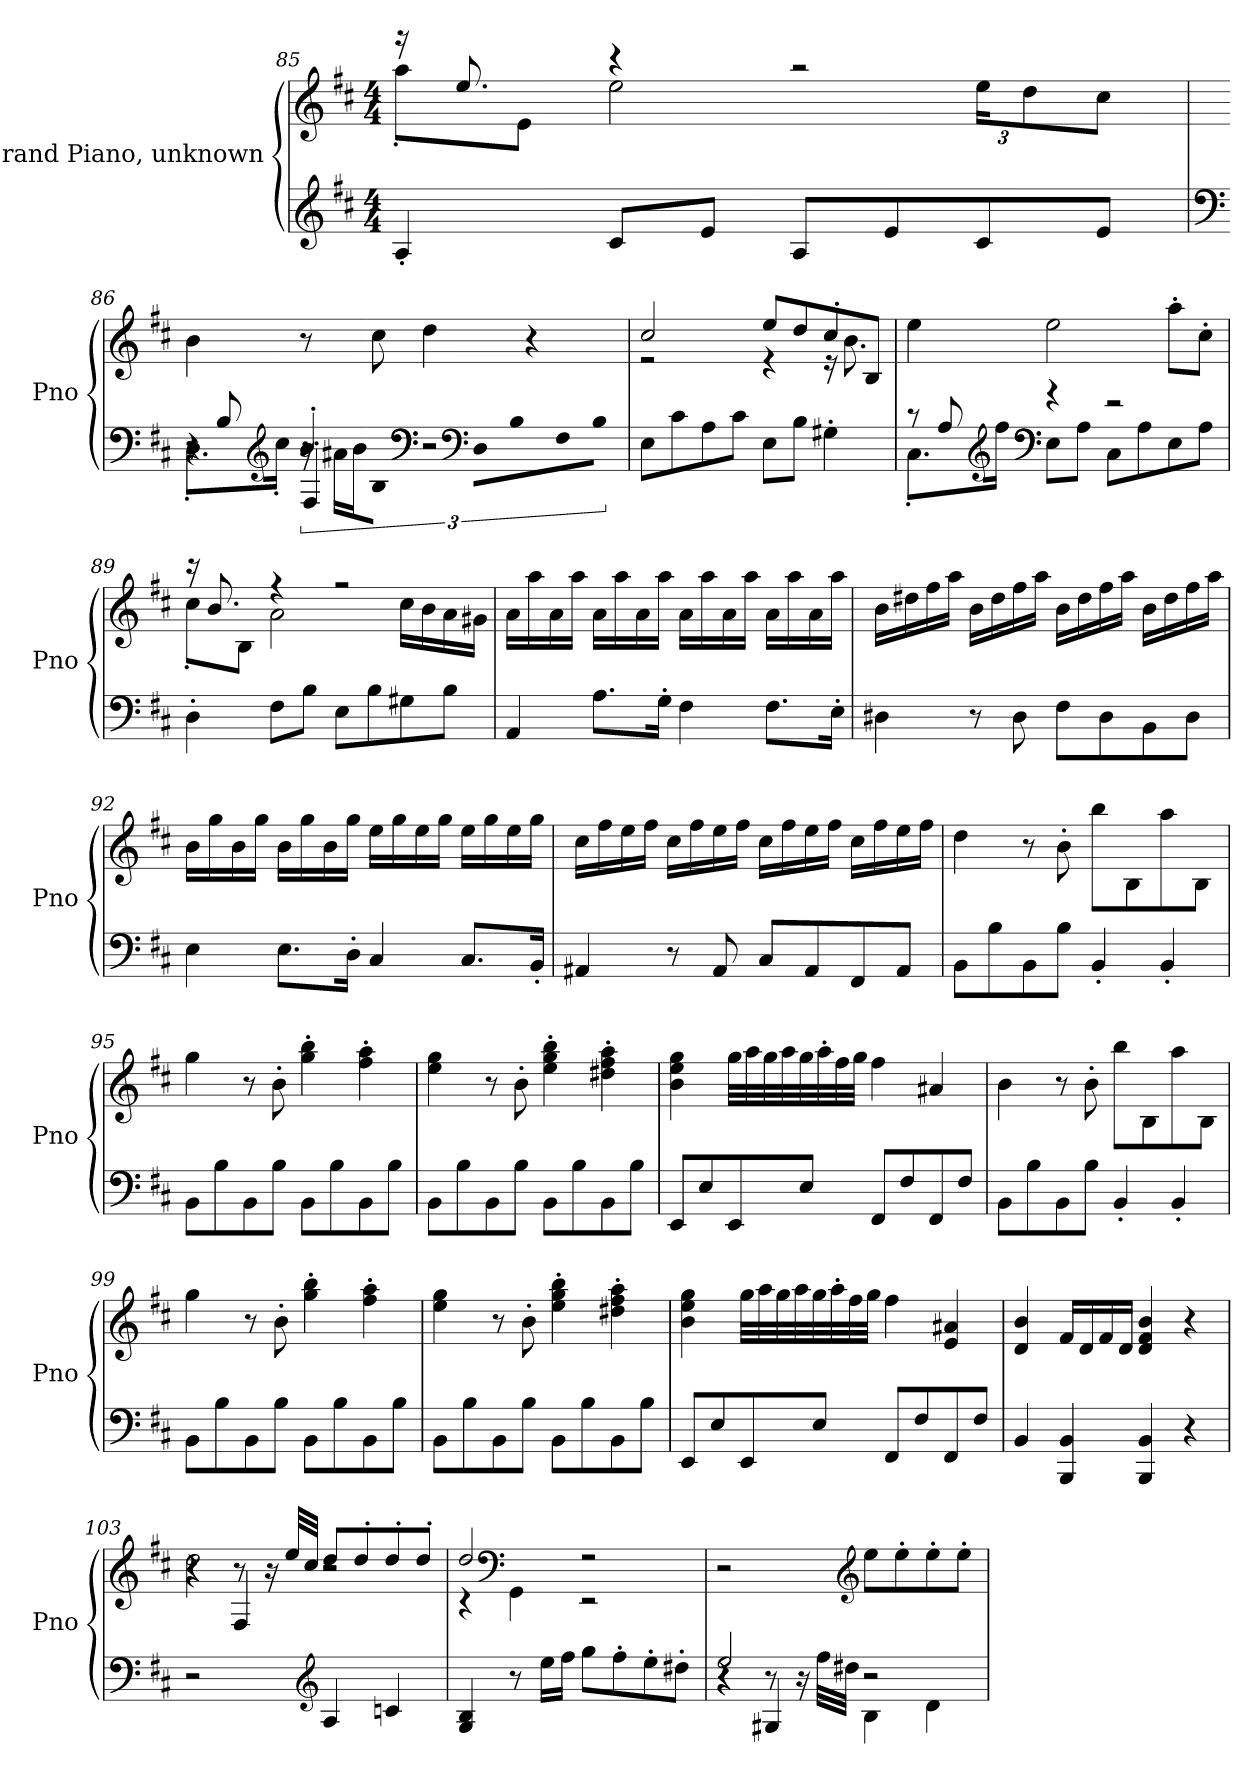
**kern	**kern
*part1	*part1
*staff2	*staff1
*I"Grand Piano, unknown	*
*I'Pno	*
*clefG2	*clefG2
*k[f#c#]	*k[f#c#]
*M4/4	*M4/4
=85	=85
*	*^
4A'/	16r	8aa'\L
.	8.ee/	.
.	.	8e\J
8c#/L	4r	2ee\
8e/J	.	.
8A/L	2r	.
8e/	.	.
*	*	*Xbrackettup
8c#/	.	24ee\KL
.	.	12dd\
8e/J	.	8cc#\J
*	*v	*v
!!LO:LB:g=z
=86	=86
*clefF4	*
*^	*
*	*^	*
8r	8.D'\L	4r	4b\
8B/	.	.	.
*clefG2	*	*	*
.	16cc#'\Jk	.	.
4b'/	24r	4F#'/	8r
.	24a#X\LL	.	.
.	24b\J	.	.
.	8B\J	.	8cc#\
*clefF4	*	*	*
2r	8D\L	2r	4dd\
.	8B\	.	.
.	8F#\	.	4r
.	8B\J	.	.
*v	*v	*v	*
=87	=87
*	*^
8E\L	2cc#/	2r
8c#\	.	.
8A\	.	.
8c#\J	.	.
8E\L	8ee/L	4r
8B\J	8dd/	.
4G#X'\	8cc#'/	16r
.	.	8.b\
.	8B/J	.
*	*v	*v
=88	=88
*^	*
8r	8.C#'\L	4ee\
8A/	.	.
*clefG2	*	*
.	16ff#\Jk	.
*clefF4	*	*
4r	8E\L	2ee\
.	8A\J	.
2r	8C#\L	.
.	8A\	.
.	8E\	8aa'\L
.	8A\J	8cc#'\J
*v	*v	*
!!LO:LB:g=z
=89	=89
*	*^
4D'\	16r	8cc#'\L
.	8.b/	.
.	.	8B\J
8F#\L	4r	2a\
8B\J	.	.
8E\L	2r	.
8B\	.	.
8G#X\	.	16cc#\LL
.	.	16b\
8B\J	.	16a\
.	.	16g#X\JJ
*	*v	*v
=90	=90
4AA/	16a\LL
.	16aa\
.	16a\
.	16aa\JJ
8.A\L	16a\LL
.	16aa\
.	16a\
16G'\Jk	16aa\JJ
4F#\	16a\LL
.	16aa\
.	16a\
.	16aa\JJ
8.F#\L	16a\LL
.	16aa\
.	16a\
16E'\Jk	16aa\JJ
=91	=91
4D#X\	16b\LL
.	16dd#X\
.	16ff#\
.	16aa\JJ
8r	16b\LL
.	16dd#\
8D#\	16ff#\
.	16aa\JJ
8F#\L	16b\LL
.	16dd#\
8D#\	16ff#\
.	16aa\JJ
8BB\	16b\LL
.	16dd#\
8D#\J	16ff#\
.	16aa\JJ
!!LO:PB:g=z
=92	=92
4E\	16b\LL
.	16gg\
.	16b\
.	16gg\JJ
8.E\L	16b\LL
.	16gg\
.	16b\
16D'\Jk	16gg\JJ
4C#/	16ee\LL
.	16gg\
.	16ee\
.	16gg\JJ
8.C#/L	16ee\LL
.	16gg\
.	16ee\
16BB'/Jk	16gg\JJ
=93	=93
4AA#X/	16cc#\LL
.	16ff#\
.	16ee\
.	16ff#\JJ
8r	16cc#\LL
.	16ff#\
8AA#/	16ee\
.	16ff#\JJ
8C#/L	16cc#\LL
.	16ff#\
8AA#/	16ee\
.	16ff#\JJ
8FF#/	16cc#\LL
.	16ff#\
8AA#/J	16ee\
.	16ff#\JJ
=94	=94
8BB\L	4dd\
8B\	.
8BB\	8r
8B\J	8b'\
4BB'/	8bb\L
.	8B\
4BB'/	8aa\
.	8B\J
!!LO:LB:g=z
=95	=95
8BB\L	4gg\
8B\	.
8BB\	8r
8B\J	8b'\
8BB\L	4gg\' 4bb\'
8B\	.
8BB\	4ff#\' 4aa\'
8B\J	.
=96	=96
8BB\L	4ee\ 4gg\
8B\	.
8BB\	8r
8B\J	8b'\
8BB\L	4ee\' 4gg\' 4bb\'
8B\	.
8BB\	4dd#X\' 4ff#\' 4aa\'
8B\J	.
=97	=97
8EE/L	4b\ 4ee\ 4gg\
8E/	.
8EE/	32gg\LLL
.	32aa\
.	32gg\
.	32aa\
8E/J	32gg\
.	32aa'\
.	32ff#\
.	32gg\JJJ
8FF#/L	4ff#\
8F#/	.
8FF#/	4a#X/
8F#/J	.
=98	=98
8BB\L	4b\
8B\	.
8BB\	8r
8B\J	8b'\
4BB'/	8bb\L
.	8B\
4BB'/	8aa\
.	8B\J
!!LO:LB:g=z
=99	=99
8BB\L	4gg\
8B\	.
8BB\	8r
8B\J	8b'\
8BB\L	4gg\' 4bb\'
8B\	.
8BB\	4ff#\' 4aa\'
8B\J	.
=100	=100
8BB\L	4ee\ 4gg\
8B\	.
8BB\	8r
8B\J	8b'\
8BB\L	4ee\' 4gg\' 4bb\'
8B\	.
8BB\	4dd#X\' 4ff#\' 4aa\'
8B\J	.
=101	=101
8EE/L	4b\ 4ee\ 4gg\
8E/	.
8EE/	32gg\LLL
.	32aa\
.	32gg\
.	32aa\
8E/J	32gg\
.	32aa'\
.	32ff#\
.	32gg\JJJ
8FF#/L	4ff#\
8F#/	.
8FF#/	4e/ 4a#X/
8F#/J	.
=102	=102
4BB/	4d/ 4b/
4BBB/ 4BB/	16f#/LL
.	16d/
.	16f#/
.	16d/JJ
4BBB/ 4BB/	4d/ 4f#/ 4b/
4r	4r
!!LO:LB:g=z
=103	=103
*	*^
*	*	*^
2r	4r	2dd\	4r
.	8r	.	4F#/
.	16r	.	.
.	32ee/LLL	.	.
.	32cc#/JJJ	.	.
*clefG2	*	*	*
4A/	8dd/L	2r	2r
.	8dd'/	.	.
4cn/	8dd'/	.	.
.	8dd'/J	.	.
*	*	*v	*v
=104	=104	=104
4G/ 4B/	2dd/	4r
*	*clefF4	*
8r	.	4GG\
16ee\LL	.	.
16ff#\JJ	.	.
8gg\L	2r	2r
8ff#'\	.	.
8ee'\	.	.
8dd#X'\J	.	.
*	*v	*v
=105	=105
*^	*
*	*^	*
2ee/	4r	4r	2r
.	8r	4G#X/	.
.	16r	.	.
.	32ff#\LLL	.	.
.	32dd#X\JJJ	.	.
*	*	*	*clefG2
2r	4B\	2r	8ee\L
.	.	.	8ee'\
.	4d\	.	8ee'\
.	.	.	8ee'\J
*v	*v	*v	*
=	=
*-	*-
